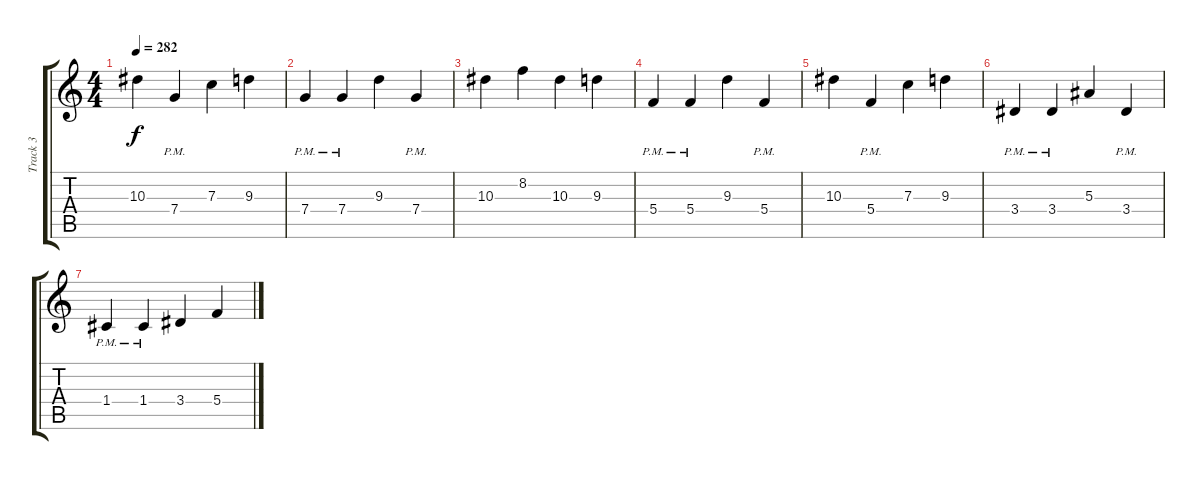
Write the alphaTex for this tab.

\track ("Track 3" "Track 3") {instrument distortionguitar}
\staff {score tabs}
\tuning (D4 A3 F3 C3 G2 C2) {hide}
\ts (4 4)
\tempo 282
\clef g2
\ks c
10.3.4{dy f} 7.4{pm}.4 7.3.4 9.3.4 |
7.4{pm}.4 7.4{pm}.4 9.3.4 7.4{pm}.4 |
10.3.4 8.2.4 10.3.4 9.3.4 |
5.4{pm}.4 5.4{pm}.4 9.3.4 5.4{pm}.4 |
10.3.4 5.4{pm}.4 7.3.4 9.3.4 |
3.4{pm}.4 3.4{pm}.4 5.3.4 3.4{pm}.4 |
1.4{pm}.4 1.4{pm}.4 3.4.4 5.4.4
